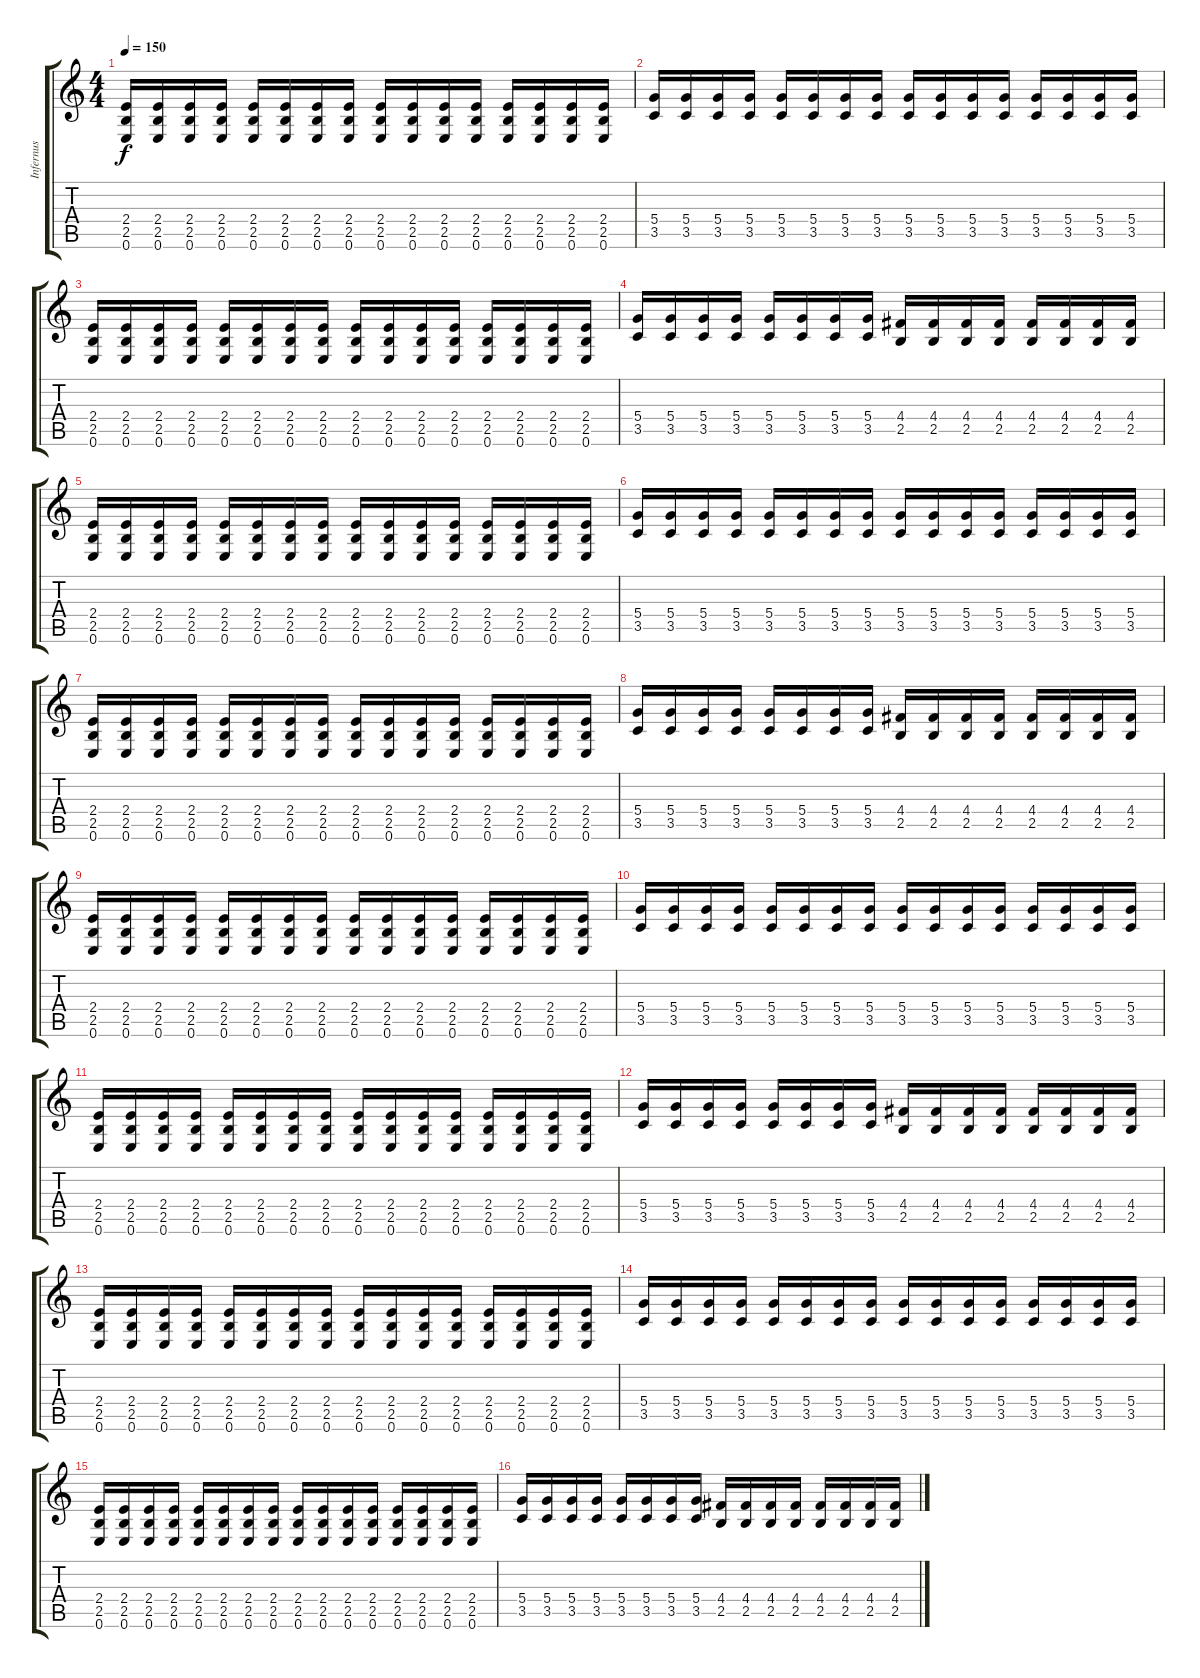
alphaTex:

\track ("Infernus" "Infernus") {instrument distortionguitar}
\staff {score tabs}
\tuning (E4 B3 G3 D3 A2 E2) {hide}
\ts (4 4)
\tempo 150
\clef g2
\ks c
(2.4 2.5 0.6).16{dy f} (2.4 2.5 0.6).16 (2.4 2.5 0.6).16 (2.4 2.5 0.6).16 (2.4 2.5 0.6).16 (2.4 2.5 0.6).16 (2.4 2.5 0.6).16 (2.4 2.5 0.6).16 (2.4 2.5 0.6).16 (2.4 2.5 0.6).16 (2.4 2.5 0.6).16 (2.4 2.5 0.6).16 (2.4 2.5 0.6).16 (2.4 2.5 0.6).16 (2.4 2.5 0.6).16 (2.4 2.5 0.6).16 |
(5.4 3.5).16 (5.4 3.5).16 (5.4 3.5).16 (5.4 3.5).16 (5.4 3.5).16 (5.4 3.5).16 (5.4 3.5).16 (5.4 3.5).16 (5.4 3.5).16 (5.4 3.5).16 (5.4 3.5).16 (5.4 3.5).16 (5.4 3.5).16 (5.4 3.5).16 (5.4 3.5).16 (5.4 3.5).16 |
(2.4 2.5 0.6).16 (2.4 2.5 0.6).16 (2.4 2.5 0.6).16 (2.4 2.5 0.6).16 (2.4 2.5 0.6).16 (2.4 2.5 0.6).16 (2.4 2.5 0.6).16 (2.4 2.5 0.6).16 (2.4 2.5 0.6).16 (2.4 2.5 0.6).16 (2.4 2.5 0.6).16 (2.4 2.5 0.6).16 (2.4 2.5 0.6).16 (2.4 2.5 0.6).16 (2.4 2.5 0.6).16 (2.4 2.5 0.6).16 |
(5.4 3.5).16 (5.4 3.5).16 (5.4 3.5).16 (5.4 3.5).16 (5.4 3.5).16 (5.4 3.5).16 (5.4 3.5).16 (5.4 3.5).16 (4.4 2.5).16 (4.4 2.5).16 (4.4 2.5).16 (4.4 2.5).16 (4.4 2.5).16 (4.4 2.5).16 (4.4 2.5).16 (4.4 2.5).16 |
(2.4 2.5 0.6).16 (2.4 2.5 0.6).16 (2.4 2.5 0.6).16 (2.4 2.5 0.6).16 (2.4 2.5 0.6).16 (2.4 2.5 0.6).16 (2.4 2.5 0.6).16 (2.4 2.5 0.6).16 (2.4 2.5 0.6).16 (2.4 2.5 0.6).16 (2.4 2.5 0.6).16 (2.4 2.5 0.6).16 (2.4 2.5 0.6).16 (2.4 2.5 0.6).16 (2.4 2.5 0.6).16 (2.4 2.5 0.6).16 |
(5.4 3.5).16 (5.4 3.5).16 (5.4 3.5).16 (5.4 3.5).16 (5.4 3.5).16 (5.4 3.5).16 (5.4 3.5).16 (5.4 3.5).16 (5.4 3.5).16 (5.4 3.5).16 (5.4 3.5).16 (5.4 3.5).16 (5.4 3.5).16 (5.4 3.5).16 (5.4 3.5).16 (5.4 3.5).16 |
(2.4 2.5 0.6).16 (2.4 2.5 0.6).16 (2.4 2.5 0.6).16 (2.4 2.5 0.6).16 (2.4 2.5 0.6).16 (2.4 2.5 0.6).16 (2.4 2.5 0.6).16 (2.4 2.5 0.6).16 (2.4 2.5 0.6).16 (2.4 2.5 0.6).16 (2.4 2.5 0.6).16 (2.4 2.5 0.6).16 (2.4 2.5 0.6).16 (2.4 2.5 0.6).16 (2.4 2.5 0.6).16 (2.4 2.5 0.6).16 |
(5.4 3.5).16 (5.4 3.5).16 (5.4 3.5).16 (5.4 3.5).16 (5.4 3.5).16 (5.4 3.5).16 (5.4 3.5).16 (5.4 3.5).16 (4.4 2.5).16 (4.4 2.5).16 (4.4 2.5).16 (4.4 2.5).16 (4.4 2.5).16 (4.4 2.5).16 (4.4 2.5).16 (4.4 2.5).16 |
(2.4 2.5 0.6).16 (2.4 2.5 0.6).16 (2.4 2.5 0.6).16 (2.4 2.5 0.6).16 (2.4 2.5 0.6).16 (2.4 2.5 0.6).16 (2.4 2.5 0.6).16 (2.4 2.5 0.6).16 (2.4 2.5 0.6).16 (2.4 2.5 0.6).16 (2.4 2.5 0.6).16 (2.4 2.5 0.6).16 (2.4 2.5 0.6).16 (2.4 2.5 0.6).16 (2.4 2.5 0.6).16 (2.4 2.5 0.6).16 |
(5.4 3.5).16 (5.4 3.5).16 (5.4 3.5).16 (5.4 3.5).16 (5.4 3.5).16 (5.4 3.5).16 (5.4 3.5).16 (5.4 3.5).16 (5.4 3.5).16 (5.4 3.5).16 (5.4 3.5).16 (5.4 3.5).16 (5.4 3.5).16 (5.4 3.5).16 (5.4 3.5).16 (5.4 3.5).16 |
(2.4 2.5 0.6).16 (2.4 2.5 0.6).16 (2.4 2.5 0.6).16 (2.4 2.5 0.6).16 (2.4 2.5 0.6).16 (2.4 2.5 0.6).16 (2.4 2.5 0.6).16 (2.4 2.5 0.6).16 (2.4 2.5 0.6).16 (2.4 2.5 0.6).16 (2.4 2.5 0.6).16 (2.4 2.5 0.6).16 (2.4 2.5 0.6).16 (2.4 2.5 0.6).16 (2.4 2.5 0.6).16 (2.4 2.5 0.6).16 |
(5.4 3.5).16 (5.4 3.5).16 (5.4 3.5).16 (5.4 3.5).16 (5.4 3.5).16 (5.4 3.5).16 (5.4 3.5).16 (5.4 3.5).16 (4.4 2.5).16 (4.4 2.5).16 (4.4 2.5).16 (4.4 2.5).16 (4.4 2.5).16 (4.4 2.5).16 (4.4 2.5).16 (4.4 2.5).16 |
(2.4 2.5 0.6).16 (2.4 2.5 0.6).16 (2.4 2.5 0.6).16 (2.4 2.5 0.6).16 (2.4 2.5 0.6).16 (2.4 2.5 0.6).16 (2.4 2.5 0.6).16 (2.4 2.5 0.6).16 (2.4 2.5 0.6).16 (2.4 2.5 0.6).16 (2.4 2.5 0.6).16 (2.4 2.5 0.6).16 (2.4 2.5 0.6).16 (2.4 2.5 0.6).16 (2.4 2.5 0.6).16 (2.4 2.5 0.6).16 |
(5.4 3.5).16 (5.4 3.5).16 (5.4 3.5).16 (5.4 3.5).16 (5.4 3.5).16 (5.4 3.5).16 (5.4 3.5).16 (5.4 3.5).16 (5.4 3.5).16 (5.4 3.5).16 (5.4 3.5).16 (5.4 3.5).16 (5.4 3.5).16 (5.4 3.5).16 (5.4 3.5).16 (5.4 3.5).16 |
(2.4 2.5 0.6).16 (2.4 2.5 0.6).16 (2.4 2.5 0.6).16 (2.4 2.5 0.6).16 (2.4 2.5 0.6).16 (2.4 2.5 0.6).16 (2.4 2.5 0.6).16 (2.4 2.5 0.6).16 (2.4 2.5 0.6).16 (2.4 2.5 0.6).16 (2.4 2.5 0.6).16 (2.4 2.5 0.6).16 (2.4 2.5 0.6).16 (2.4 2.5 0.6).16 (2.4 2.5 0.6).16 (2.4 2.5 0.6).16 |
(5.4 3.5).16 (5.4 3.5).16 (5.4 3.5).16 (5.4 3.5).16 (5.4 3.5).16 (5.4 3.5).16 (5.4 3.5).16 (5.4 3.5).16 (4.4 2.5).16 (4.4 2.5).16 (4.4 2.5).16 (4.4 2.5).16 (4.4 2.5).16 (4.4 2.5).16 (4.4 2.5).16 (4.4 2.5).16
